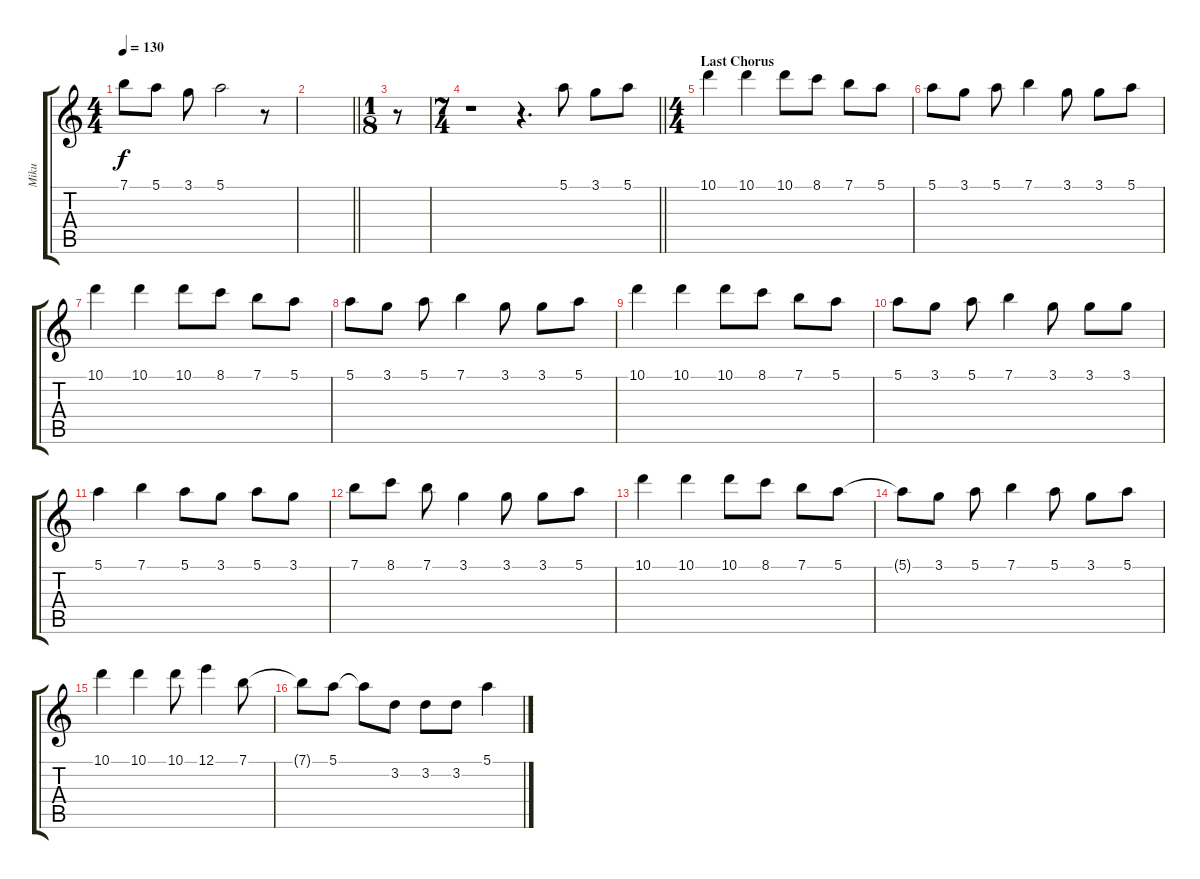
\track ("Miku" "Miku") {instrument electricguitarjazz}
\staff {score tabs}
\tuning (E4 B3 G3 D3 A2 E2) {hide}
\ts (4 4)
\tempo 130
\clef g2
\ks c
7.1.8{dy f} 5.1.8 3.1.8 5.1.2 r.8 |
\barLineRight lightlight
|
\ts (1 8)
r.8 |
\ts (7 4)
\barLineRight lightlight
r.1 r.4{d} 5.1.8 3.1.8 5.1.8 |
\ts (4 4)
\section ("" "Last Chorus")
10.1.4 10.1.4 10.1.8 8.1.8 7.1.8 5.1.8 |
5.1.8 3.1.8 5.1.8 7.1.4 3.1.8 3.1.8 5.1.8 |
10.1.4 10.1.4 10.1.8 8.1.8 7.1.8 5.1.8 |
5.1.8 3.1.8 5.1.8 7.1.4 3.1.8 3.1.8 5.1.8 |
10.1.4 10.1.4 10.1.8 8.1.8 7.1.8 5.1.8 |
5.1.8 3.1.8 5.1.8 7.1.4 3.1.8 3.1.8 3.1.8 |
5.1.4 7.1.4 5.1.8 3.1.8 5.1.8 3.1.8 |
7.1.8 8.1.8 7.1.8 3.1.4 3.1.8 3.1.8 5.1.8 |
10.1.4 10.1.4 10.1.8 8.1.8 7.1.8 5.1.8 |
5.1{t}.8 3.1.8 5.1.8 7.1.4 5.1.8 3.1.8 5.1.8 |
10.1.4 10.1.4 10.1.8 12.1.4 7.1.8 |
7.1{t}.8 5.1.8 5.1{t}.8 3.2.8 3.2.8 3.2.8 5.1.4
